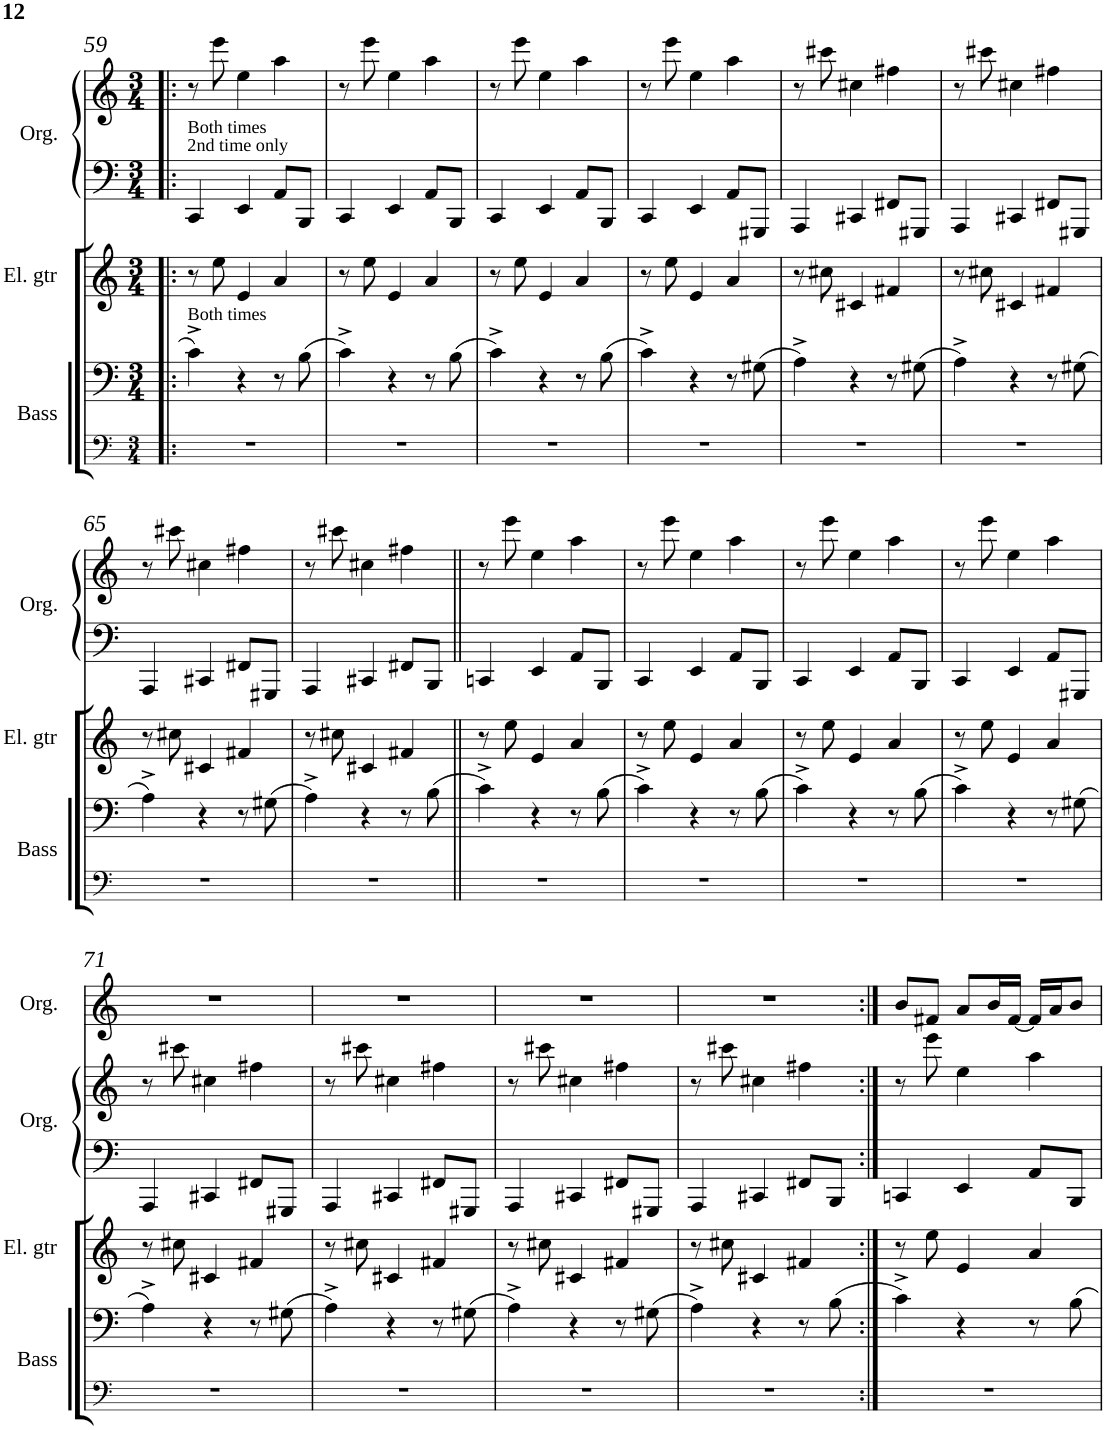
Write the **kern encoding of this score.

**kern	**kern	**kern	**kern	**kern	**kern	**kern
*part5	*part5	*part4	*part3	*part3	*part2	*part1
*staff7	*staff6	*staff5	*staff4	*staff3	*staff2	*staff1
*I"Bass guitar	*	*I"Electric guitar	*I"Organ	*	*I"Organ	*I"Voice
*I'Bass	*	*I'El. gtr	*I'Org.	*	*I'Org.	*I'Voice
!!LO:PB:g=z
*clefF4	*clefF4	*clefG2	*clefF4	*clefG2	*clefG2	*clefG2
*Trd7c12	*Trd7c12	*Trd7c12	*	*	*	*
*k[]	*k[]	*k[]	*k[]	*k[]	*k[]	*k[]
*M3/4	*M3/4	*M3/4	*M3/4	*M3/4	*M3/4	*M3/4
=59!|:	=59!|:	=59!|:	=59!|:	=59!|:	=59!|:	=59!|:
!	!	!	!	!LO:TX:b:t=Both times	!	!
!	!	!	!LO:TX:a:t=2nd time only	!	!	!
!	!	!LO:TX:b:t=Both times	!	!	!	!
2.r	4c^\	8r	4CC/	8r	2.r	2.r
.	.	8ee\	.	8eee\	.	.
.	4r	4e/	4EE/	4ee\	.	.
.	8r	4a/	8AA/L	4aa\	.	.
.	(>8B\	.	8BBB/J	.	.	.
=60	=60	=60	=60	=60	=60	=60
2.r	4c^\)	8r	4CC/	8r	2.r	2.r
.	.	8ee\	.	8eee\	.	.
.	4r	4e/	4EE/	4ee\	.	.
.	8r	4a/	8AA/L	4aa\	.	.
.	(>8B\	.	8BBB/J	.	.	.
=61	=61	=61	=61	=61	=61	=61
2.r	4c^\)	8r	4CC/	8r	2.r	2.r
.	.	8ee\	.	8eee\	.	.
.	4r	4e/	4EE/	4ee\	.	.
.	8r	4a/	8AA/L	4aa\	.	.
.	(>8B\	.	8BBB/J	.	.	.
=62	=62	=62	=62	=62	=62	=62
2.r	4c^\)	8r	4CC/	8r	2.r	2.r
.	.	8ee\	.	8eee\	.	.
.	4r	4e/	4EE/	4ee\	.	.
.	8r	4a/	8AA/L	4aa\	.	.
.	(>8G#X\	.	8GGG#X/J	.	.	.
=63	=63	=63	=63	=63	=63	=63
2.r	4A^\)	8r	4AAA/	8r	2.r	2.r
.	.	8cc#X\	.	8ccc#X\	.	.
.	4r	4c#X/	4CC#X/	4cc#X\	.	.
.	8r	4f#X/	8FF#X/L	4ff#X\	.	.
.	(>8G#X\	.	8GGG#X/J	.	.	.
=64	=64	=64	=64	=64	=64	=64
2.r	4A^\)	8r	4AAA/	8r	2.r	2.r
.	.	8cc#X\	.	8ccc#X\	.	.
.	4r	4c#X/	4CC#X/	4cc#X\	.	.
.	8r	4f#X/	8FF#X/L	4ff#X\	.	.
.	(>8G#X\	.	8GGG#X/J	.	.	.
!!LO:LB:g=z
=65	=65	=65	=65	=65	=65	=65
2.r	4A^\)	8r	4AAA/	8r	2.r	2.r
.	.	8cc#X\	.	8ccc#X\	.	.
.	4r	4c#X/	4CC#X/	4cc#X\	.	.
.	8r	4f#X/	8FF#X/L	4ff#X\	.	.
.	(>8G#X\	.	8GGG#X/J	.	.	.
=66	=66	=66	=66	=66	=66	=66
2.r	4A^\)	8r	4AAA/	8r	2.r	2.r
.	.	8cc#X\	.	8ccc#X\	.	.
.	4r	4c#X/	4CC#X/	4cc#X\	.	.
.	8r	4f#X/	8FF#X/L	4ff#X\	.	.
.	(>8B\	.	8BBB/J	.	.	.
=67||	=67||	=67||	=67||	=67||	=67||	=67||
2.r	4c^\)	8r	4CCn/	8r	2.r	2.r
.	.	8ee\	.	8eee\	.	.
.	4r	4e/	4EE/	4ee\	.	.
.	8r	4a/	8AA/L	4aa\	.	.
.	(>8B\	.	8BBB/J	.	.	.
=68	=68	=68	=68	=68	=68	=68
2.r	4c^\)	8r	4CC/	8r	2.r	2.r
.	.	8ee\	.	8eee\	.	.
.	4r	4e/	4EE/	4ee\	.	.
.	8r	4a/	8AA/L	4aa\	.	.
.	(>8B\	.	8BBB/J	.	.	.
=69	=69	=69	=69	=69	=69	=69
2.r	4c^\)	8r	4CC/	8r	2.r	2.r
.	.	8ee\	.	8eee\	.	.
.	4r	4e/	4EE/	4ee\	.	.
.	8r	4a/	8AA/L	4aa\	.	.
.	(>8B\	.	8BBB/J	.	.	.
=70	=70	=70	=70	=70	=70	=70
2.r	4c^\)	8r	4CC/	8r	2.r	2.r
.	.	8ee\	.	8eee\	.	.
.	4r	4e/	4EE/	4ee\	.	.
.	8r	4a/	8AA/L	4aa\	.	.
.	(>8G#X\	.	8GGG#X/J	.	.	.
!!LO:LB:g=z
=71	=71	=71	=71	=71	=71	=71
2.r	4A^\)	8r	4AAA/	8r	2.r	2.r
.	.	8cc#X\	.	8ccc#X\	.	.
.	4r	4c#X/	4CC#X/	4cc#X\	.	.
.	8r	4f#X/	8FF#X/L	4ff#X\	.	.
.	(>8G#X\	.	8GGG#X/J	.	.	.
=72	=72	=72	=72	=72	=72	=72
2.r	4A^\)	8r	4AAA/	8r	2.r	2.r
.	.	8cc#X\	.	8ccc#X\	.	.
.	4r	4c#X/	4CC#X/	4cc#X\	.	.
.	8r	4f#X/	8FF#X/L	4ff#X\	.	.
.	(>8G#X\	.	8GGG#X/J	.	.	.
=73	=73	=73	=73	=73	=73	=73
2.r	4A^\)	8r	4AAA/	8r	2.r	2.r
.	.	8cc#X\	.	8ccc#X\	.	.
.	4r	4c#X/	4CC#X/	4cc#X\	.	.
.	8r	4f#X/	8FF#X/L	4ff#X\	.	.
.	(>8G#X\	.	8GGG#X/J	.	.	.
=74	=74	=74	=74	=74	=74	=74
2.r	4A^\)	8r	4AAA/	8r	2.r	2.r
.	.	8cc#X\	.	8ccc#X\	.	.
.	4r	4c#X/	4CC#X/	4cc#X\	.	.
.	8r	4f#X/	8FF#X/L	4ff#X\	.	.
.	(>8B\	.	8BBB/J	.	.	.
=75:|!	=75:|!	=75:|!	=75:|!	=75:|!	=75:|!	=75:|!
2.r	4c^\)	8r	4CCn/	8r	8b/L	2.r
.	.	8ee\	.	8eee\	8f#X/J	.
.	4r	4e/	4EE/	4ee\	8a/L	.
.	.	.	.	.	16b/L	.
.	.	.	.	.	[<16f#/JJ	.
.	8r	4a/	8AA/L	4aa\	16f#/LL]	.
.	.	.	.	.	16a/J	.
.	8B\	.	8BBB/J	.	8b/J	.
=	=	=	=	=	=	=
*-	*-	*-	*-	*-	*-	*-
